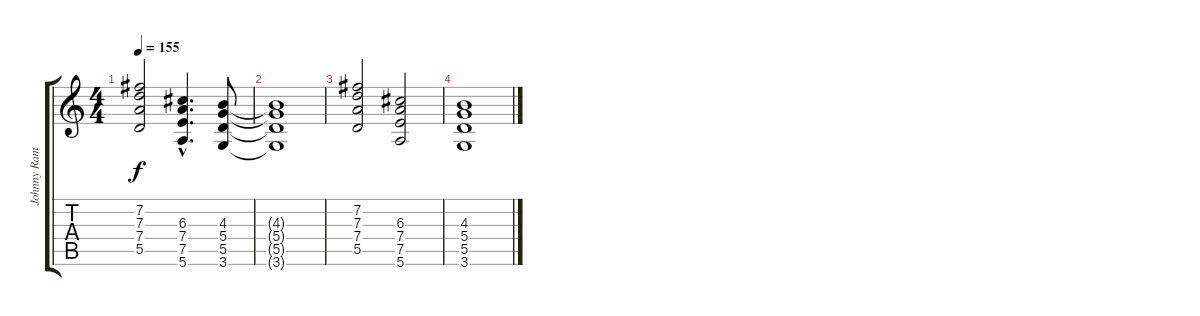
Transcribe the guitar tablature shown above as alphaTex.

\track ("Johnny Ramone" "Johnny Ram") {instrument acousticguitarsteel}
\staff {score tabs}
\tuning (E4 B3 G3 D3 A2 E2) {hide}
\ts (4 4)
\tempo 155
\clef g2
\ks c
(7.2 7.3 7.4 5.5).2{dy f} (6.3{hac} 7.4{hac} 7.5{hac} 5.6{hac}).4{d} (4.3 5.4 5.5 3.6).8 |
(4.3{t} 5.4{t} 5.5{t} 3.6{t}).1 |
(7.2 7.3 7.4 5.5).2 (6.3 7.4 7.5 5.6).2 |
(4.3 5.4 5.5 3.6).1
